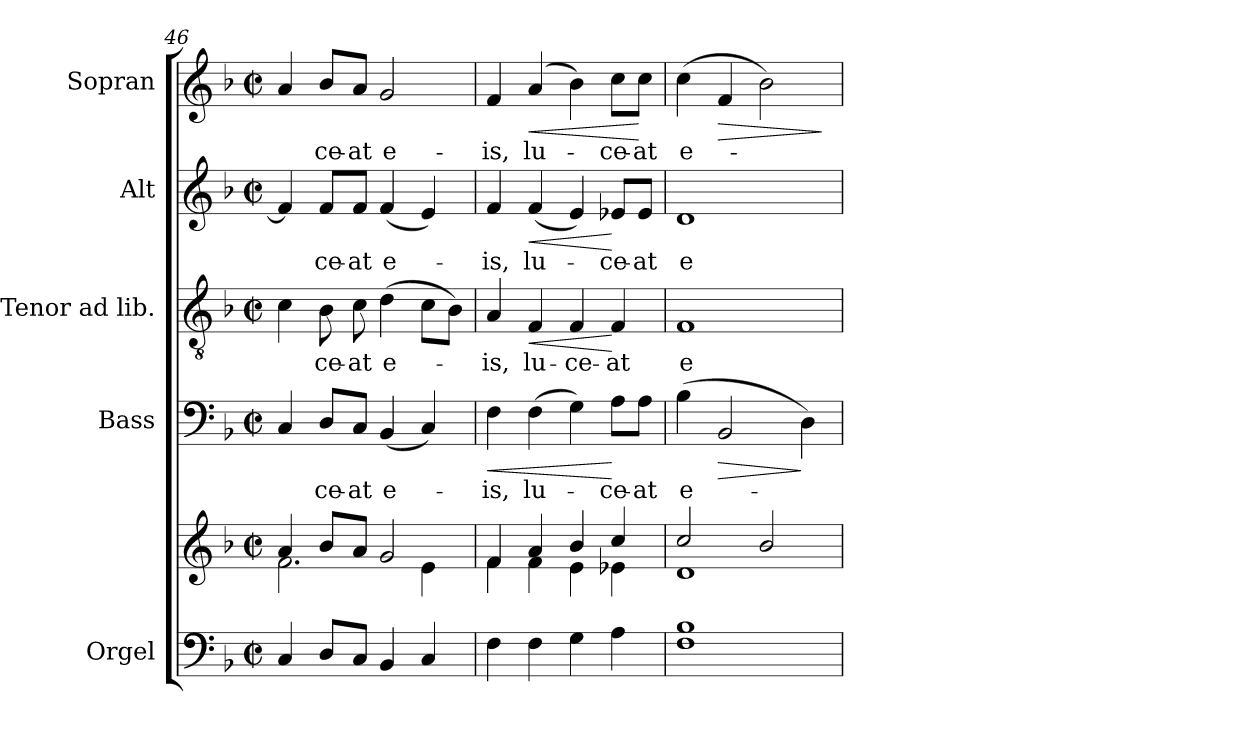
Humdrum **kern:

**kern	**kern	**kern	**text	**dynam	**kern	**text	**dynam	**kern	**text	**dynam	**kern	**text	**dynam
*part5	*part5	*part4	*part4	*part4	*part3	*part3	*part3	*part2	*part2	*part2	*part1	*part1	*part1
*staff6	*staff5	*staff4	*staff4	*staff4	*staff3	*staff3	*staff3	*staff2	*staff2	*staff2	*staff1	*staff1	*staff1
*I"Orgel	*	*I"Bass	*	*	*I"Tenor ad lib.	*	*	*I"Alt	*	*	*I"Sopran	*	*
*I'Org.	*	*I'B	*	*	*I'T	*	*	*I'A	*	*	*I'S	*	*
*clefF4	*clefG2	*clefF4	*	*	*clefGv2	*	*	*clefG2	*	*	*clefG2	*	*
*k[b-]	*k[b-]	*k[b-]	*	*	*k[b-]	*	*	*k[b-]	*	*	*k[b-]	*	*
*F:	*F:	*F:	*	*	*F:	*	*	*F:	*	*	*F:	*	*
*M2/2	*M2/2	*M2/2	*	*	*M2/2	*	*	*M2/2	*	*	*M2/2	*	*
*met(c|)	*met(c|)	*met(c|)	*	*	*met(c|)	*	*	*met(c|)	*	*	*met(c|)	*	*
=46	=46	=46	=46	=46	=46	=46	=46	=46	=46	=46	=46	=46	=46
*	*^	*	*	*	*	*	*	*	*	*	*	*	*
4C/	4a/	2.f\	4C/	.	.	4c\	.	.	4f/]	.	.	4a/	.	.
!	!	!	!	!LO:LY:b	!	!	!LO:LY:b	!	!	!LO:LY:b	!	!	!LO:LY:b	!
8D/L	8b-/L	.	8D/L	-ce-	.	8B-\	-ce-	.	8f/L	-ce-	.	8b-/L	-ce-	.
!	!	!	!	!LO:LY:b	!	!	!LO:LY:b	!	!	!LO:LY:b	!	!	!LO:LY:b	!
8C/J	8a/J	.	8C/J	-at	.	8c\	-at	.	8f/J	-at	.	8a/J	-at	.
!	!	!	!	!LO:LY:b	!	!	!LO:LY:b	!	!	!LO:LY:b	!	!	!LO:LY:b	!
4BB-/	2g/	.	(<4BB-/	e-	.	(>4d\	e-	.	(<4f/	e-	.	2g/	e-	.
4C/	.	4e\	4C/)	.	.	8c\L	.	.	4e/)	.	.	.	.	.
.	.	.	.	.	.	8B-\J)	.	.	.	.	.	.	.	.
=47	=47	=47	=47	=47	=47	=47	=47	=47	=47	=47	=47	=47	=47	=47
!	!	!	!	!LO:LY:b	!LO:HP:b	!	!LO:LY:b	!	!	!LO:LY:b	!	!	!LO:LY:b	!
4F\	4f/	4f\	4F\	-is,	<	4A/	-is,	.	4f/	-is,	.	4f/	-is,	.
!	!	!	!	!LO:LY:b	!	!	!LO:LY:b	!LO:HP:b	!	!LO:LY:b	!LO:HP:b	!	!LO:LY:b	!LO:HP:b
4F\	4a/	4f\	(>4F\	lu-	.	4F/	lu-	<	(<4f/	lu-	<	(4a/	lu-	<
!	!	!	!	!	!	!	!LO:LY:b	!	!	!	!	!	!	!
4G\	4b-/	4e\	4G\)	.	.	4F/	-ce-	.	4e/)	.	.	4b-\)	.	.
!	!	!	!	!LO:LY:b	!	!	!LO:LY:b	!	!	!LO:LY:b	!	!	!LO:LY:b	!
4A\	4cc/	4e-X\	8A\L	-ce-	[	4F/	-at	[	8e-X/L	-ce-	[	8cc\L	-ce-	.
!	!	!	!	!LO:LY:b	!	!	!	!	!	!LO:LY:b	!	!	!LO:LY:b	!
.	.	.	8A\J	-at	.	.	.	.	8e-/J	-at	.	8cc\J	-at	[
=48	=48	=48	=48	=48	=48	=48	=48	=48	=48	=48	=48	=48	=48	=48
!	!	!	!	!LO:LY:b	!	!	!LO:LY:b	!	!	!LO:LY:b	!	!	!LO:LY:b	!
1F 1B-	2cc/	1d	(>4B-\	e-	.	1F	e-	.	1d	e-	.	(>4cc\	e-	.
!	!	!	!	!	!LO:HP:b	!	!	!	!	!	!	!	!	!LO:HP:b
.	.	.	2BB-/	.	>	.	.	.	.	.	.	4f/	.	>
.	2b-/	.	.	.	.	.	.	.	.	.	.	2b-\)	.	.
.	.	.	4D\)	.	]	.	.	.	.	.	.	.	.	.
*	*v	*v	*	*	*	*	*	*	*	*	*	*	*	*
.	.	.	.	.	.	.	.	.	.	.	.	.	]
=	=	=	=	=	=	=	=	=	=	=	=	=	=
*-	*-	*-	*-	*-	*-	*-	*-	*-	*-	*-	*-	*-	*-
